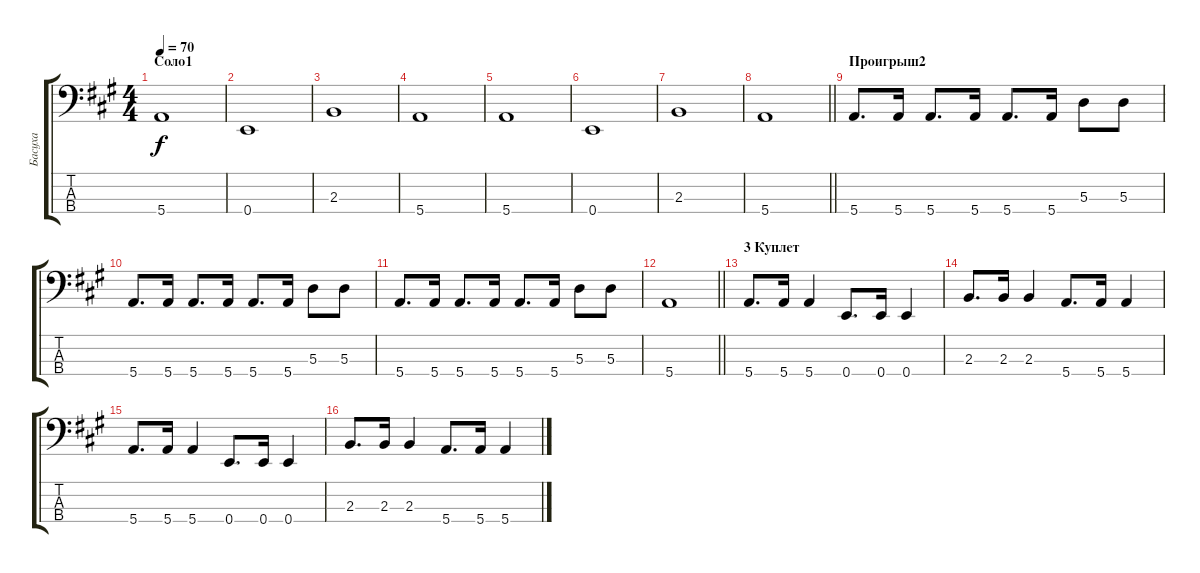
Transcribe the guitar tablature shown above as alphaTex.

\track ("Басуха" "Басуха") {instrument electricbassfinger}
\staff {score tabs}
\tuning (G2 D2 A1 E1) {hide}
\ts (4 4)
\section ("" "Соло1")
\tempo 70
\clef f4
\ks a
5.4.1{dy f} |
0.4.1 |
2.3.1 |
5.4.1 |
5.4.1 |
0.4.1 |
2.3.1 |
\barLineRight lightlight
5.4.1 |
\section ("" "Проигрыш2")
5.4.8{d} 5.4.16 5.4.8{d} 5.4.16 5.4.8{d} 5.4.16 5.3.8 5.3.8 |
5.4.8{d} 5.4.16 5.4.8{d} 5.4.16 5.4.8{d} 5.4.16 5.3.8 5.3.8 |
5.4.8{d} 5.4.16 5.4.8{d} 5.4.16 5.4.8{d} 5.4.16 5.3.8 5.3.8 |
\barLineRight lightlight
5.4.1 |
\section ("" "3 Куплет")
5.4.8{d} 5.4.16 5.4.4 0.4.8{d} 0.4.16 0.4.4 |
2.3.8{d} 2.3.16 2.3.4 5.4.8{d} 5.4.16 5.4.4 |
5.4.8{d} 5.4.16 5.4.4 0.4.8{d} 0.4.16 0.4.4 |
2.3.8{d} 2.3.16 2.3.4 5.4.8{d} 5.4.16 5.4.4
